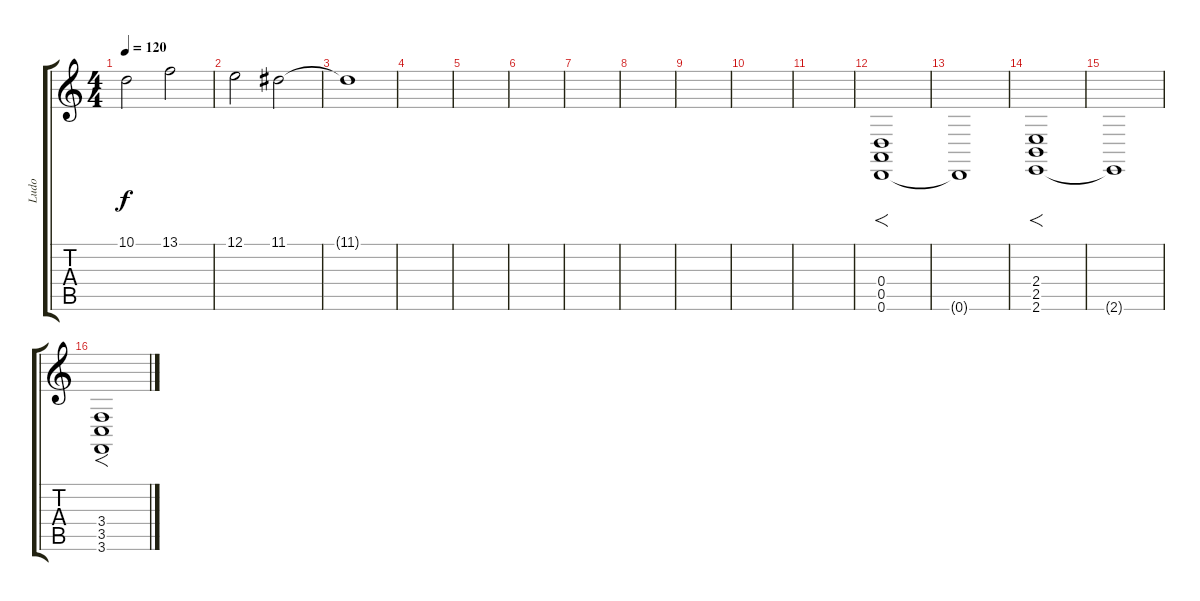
\track ("Ludo" "Ludo") {instrument fx7echoes}
\staff {score tabs}
\tuning (E4 B3 G3 D3 A2 D2) {hide}
\ts (4 4)
\tempo 120
\clef g2
\ks c
10.1.2{dy f} 13.1.2 |
12.1.2 11.1.2 |
11.1{t}.1 |
|
|
|
|
|
|
|
|
(0.4 0.5 0.6).1{f} |
0.6{t}.1 |
(2.4 2.5 2.6).1{f} |
2.6{t}.1 |
(3.4 3.5 3.6).1{f}
